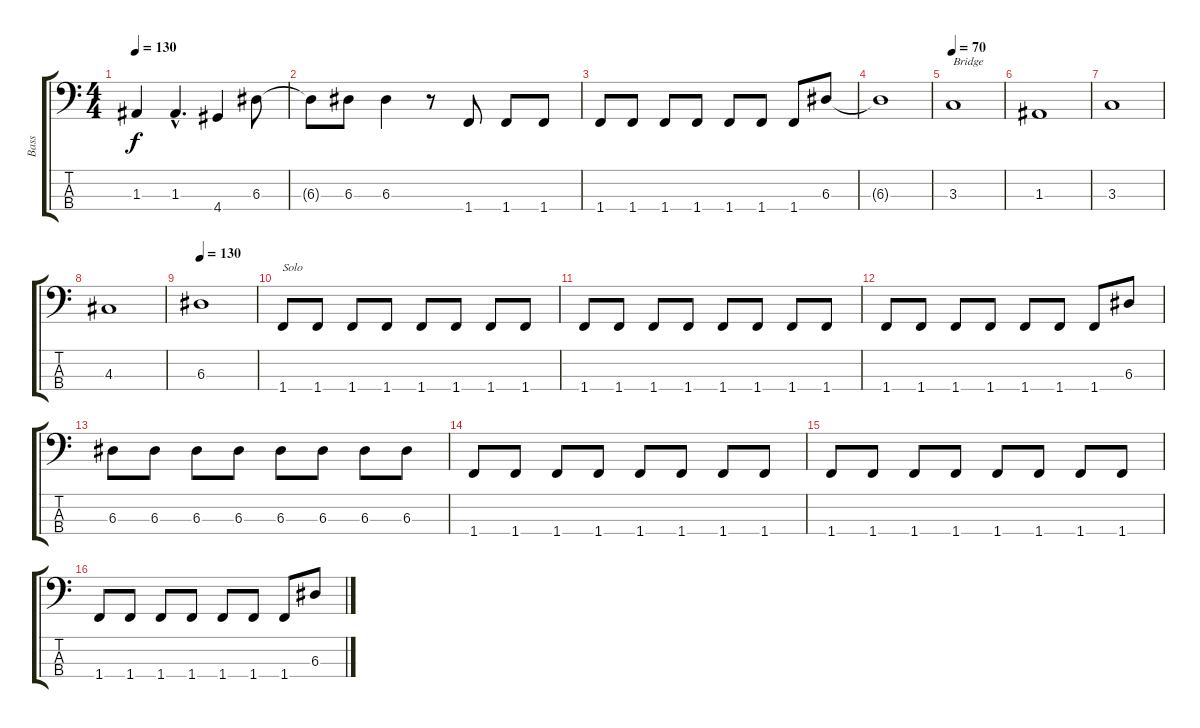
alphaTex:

\track ("Bass" "Bass") {instrument electricbassfinger}
\staff {score tabs}
\tuning (G2 D2 A1 E1) {hide}
\ts (4 4)
\tempo 130
\clef f4
\ks c
1.3{t}.4{dy f} 1.3{hac}.4{d} 4.4.4 6.3.8 |
6.3{t}.8 6.3.8 6.3.4 r.8 1.4.8 1.4.8 1.4.8 |
1.4.8 1.4.8 1.4.8 1.4.8 1.4.8 1.4.8 1.4.8 6.3.8 |
6.3{t}.1 |
\tempo 70
3.3.1{txt "Bridge"} |
1.3.1 |
3.3.1 |
4.3.1 |
\tempo 130
6.3.1 |
1.4.8{txt "Solo"} 1.4.8 1.4.8 1.4.8 1.4.8 1.4.8 1.4.8 1.4.8 |
1.4.8 1.4.8 1.4.8 1.4.8 1.4.8 1.4.8 1.4.8 1.4.8 |
1.4.8 1.4.8 1.4.8 1.4.8 1.4.8 1.4.8 1.4.8 6.3.8 |
6.3.8 6.3.8 6.3.8 6.3.8 6.3.8 6.3.8 6.3.8 6.3.8 |
1.4.8 1.4.8 1.4.8 1.4.8 1.4.8 1.4.8 1.4.8 1.4.8 |
1.4.8 1.4.8 1.4.8 1.4.8 1.4.8 1.4.8 1.4.8 1.4.8 |
1.4.8 1.4.8 1.4.8 1.4.8 1.4.8 1.4.8 1.4.8 6.3.8
